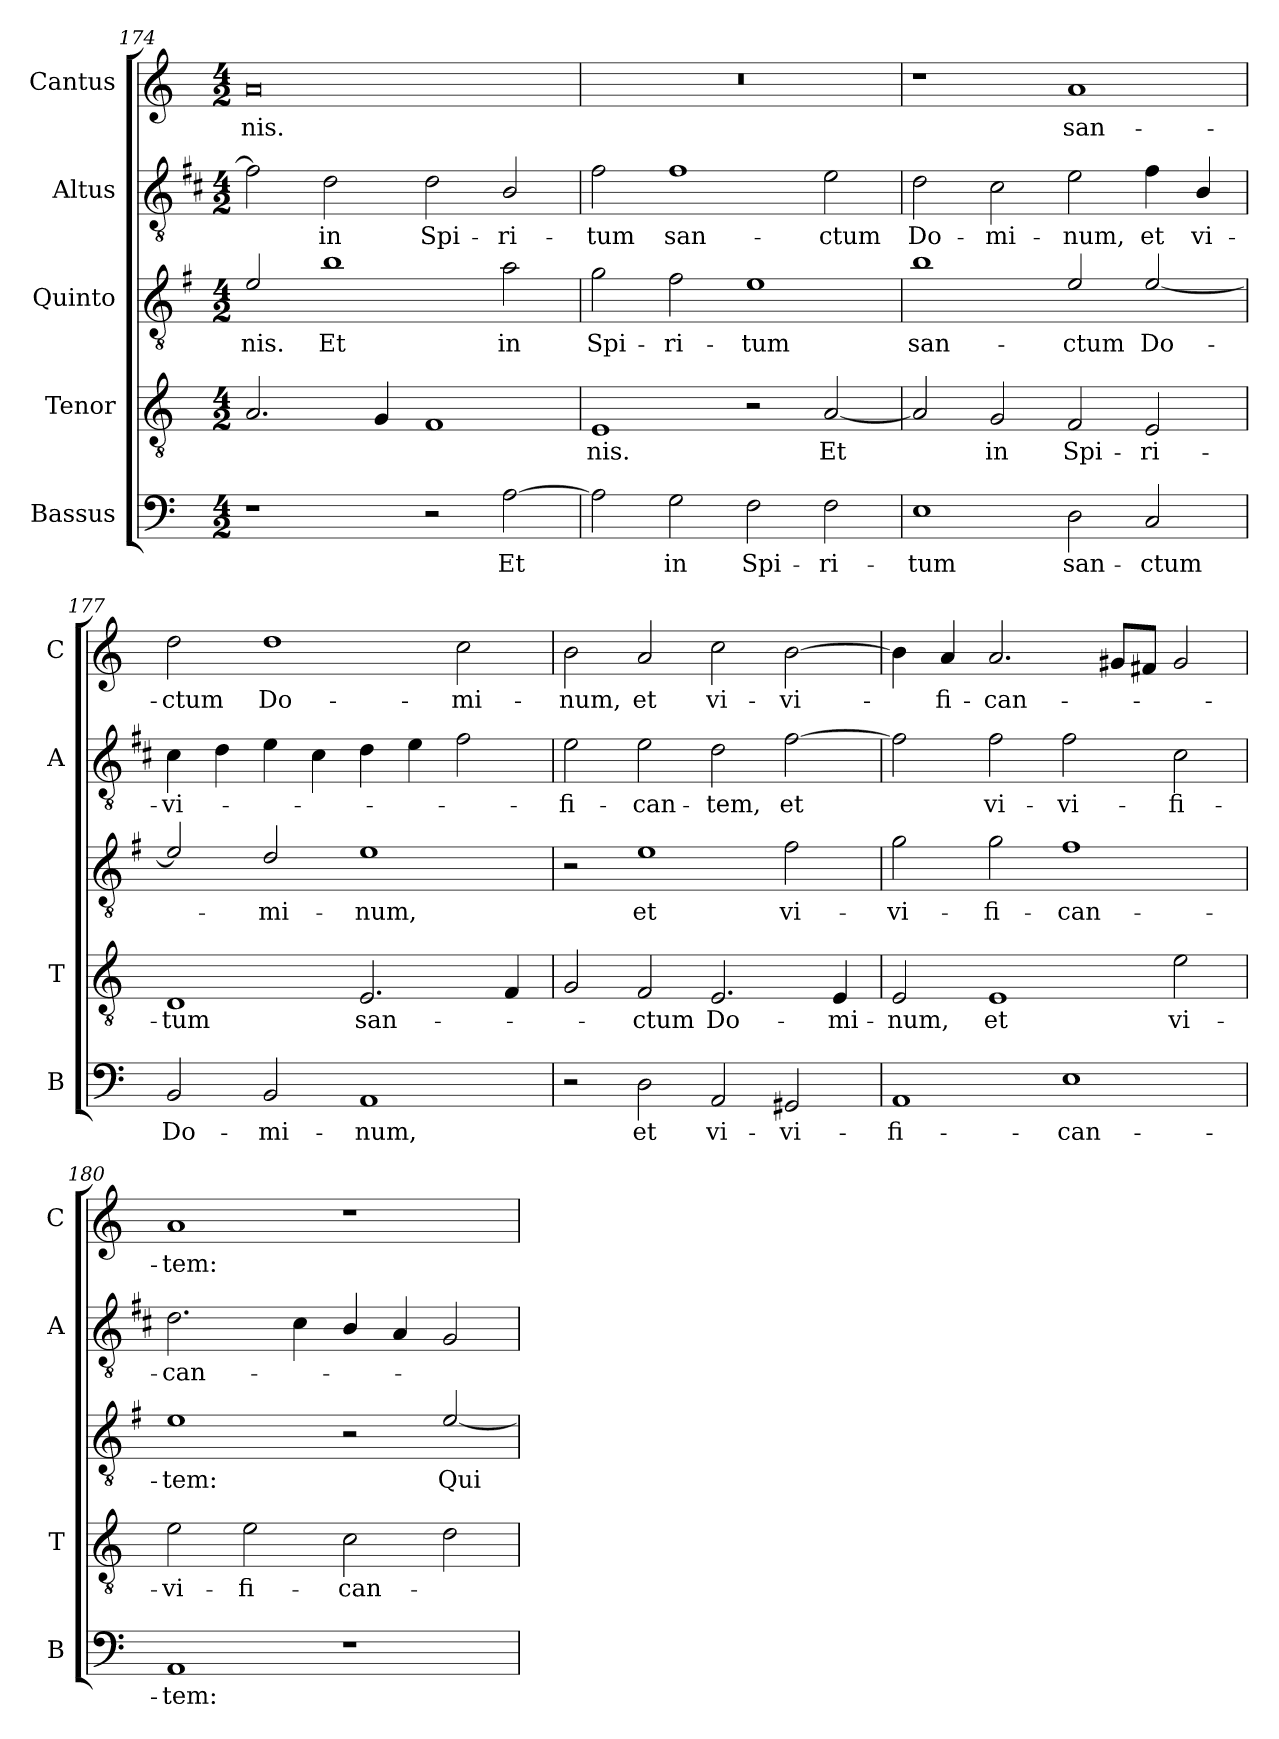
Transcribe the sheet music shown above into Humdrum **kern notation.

**kern	**text	**kern	**text	**kern	**text	**kern	**text	**kern	**text
*part5	*part5	*part4	*part4	*part3	*part3	*part2	*part2	*part1	*part1
*staff5	*staff5	*staff4	*staff4	*staff3	*staff3	*staff2	*staff2	*staff1	*staff1
*I"Bassus	*	*I"Tenor	*	*I"Quinto	*	*I"Altus	*	*I"Cantus	*
*I'B	*	*I'T	*	*	*	*I'A	*	*I'C	*
!!LO:LB:g=z
*clefF4	*	*clefGv2	*	*clefGv2	*	*clefGv2	*	*clefG2	*
*	*	*	*	*ITrd4c7	*	*ITrd1c2	*	*	*
*k[]	*	*k[]	*	*k[]	*	*k[]	*	*k[]	*
*C:	*	*C:	*	*C:	*	*C:	*	*C:	*
*M4/2	*	*M4/2	*	*M4/2	*	*M4/2	*	*M4/2	*
=174	=174	=174	=174	=174	=174	=174	=174	=174	=174
!	!	!	!	!	!LO:LY:b	!	!	!	!LO:LY:b
1r	.	2.A/	.	2A/	-nis.	2e\]	.	0a	-nis.
!	!	!	!	!	!LO:LY:b	!	!LO:LY:b	!	!
.	.	.	.	1e	Et	2c\	in	.	.
.	.	4G/	.	.	.	.	.	.	.
!	!	!	!	!	!	!	!LO:LY:b	!	!
2r	.	1F	.	.	.	2c\	Spi-	.	.
!	!LO:LY:b	!	!	!	!LO:LY:b	!	!LO:LY:b	!	!
[2A\	Et	.	.	2d\	in	2A/	-ri-	.	.
=175	=175	=175	=175	=175	=175	=175	=175	=175	=175
!	!	!	!LO:LY:b	!	!LO:LY:b	!	!LO:LY:b	!	!
2A\]	.	1E	-nis.	2c\	Spi-	2e\	-tum	0r	.
!	!LO:LY:b	!	!	!	!LO:LY:b	!	!LO:LY:b	!	!
2G\	in	.	.	2B\	-ri-	1e	san-	.	.
!	!LO:LY:b	!	!	!	!LO:LY:b	!	!	!	!
2F\	Spi-	2r	.	1A	-tum	.	.	.	.
!	!LO:LY:b	!	!LO:LY:b	!	!	!	!LO:LY:b	!	!
2F\	-ri-	[2A/	Et	.	.	2d\	-ctum	.	.
=176	=176	=176	=176	=176	=176	=176	=176	=176	=176
!	!LO:LY:b	!	!	!	!LO:LY:b	!	!LO:LY:b	!	!
1E	-tum	2A/]	.	1e	san-	2c\	Do-	1r	.
!	!	!	!LO:LY:b	!	!	!	!LO:LY:b	!	!
.	.	2G/	in	.	.	2B\	-mi-	.	.
!	!LO:LY:b	!	!LO:LY:b	!	!LO:LY:b	!	!LO:LY:b	!	!LO:LY:b
2D\	san-	2F/	Spi-	2A/	-ctum	2d\	-num,	1a	san-
!	!LO:LY:b	!	!LO:LY:b	!	!LO:LY:b	!	!LO:LY:b	!	!
2C/	-ctum	2E/	-ri-	[2A/	Do-	4e\	et	.	.
!	!	!	!	!	!	!	!LO:LY:b	!	!
.	.	.	.	.	.	4A/	vi-	.	.
=177	=177	=177	=177	=177	=177	=177	=177	=177	=177
!	!LO:LY:b	!	!LO:LY:b	!	!	!	!LO:LY:b	!	!LO:LY:b
2BB/	Do-	1D	-tum	2A/]	.	4B\	-vi-	2dd\	-ctum
.	.	.	.	.	.	4c\	.	.	.
!	!LO:LY:b	!	!	!	!LO:LY:b	!	!	!	!LO:LY:b
2BB/	-mi-	.	.	2G/	-mi-	4d\	.	1dd	Do-
.	.	.	.	.	.	4B\	.	.	.
!	!LO:LY:b	!	!LO:LY:b	!	!LO:LY:b	!	!	!	!
1AA	-num,	2.E/	san-	1A	-num,	4c\	.	.	.
.	.	.	.	.	.	4d\	.	.	.
!	!	!	!	!	!	!	!	!	!LO:LY:b
.	.	.	.	.	.	2e\	.	2cc\	-mi-
.	.	4F/	.	.	.	.	.	.	.
=178	=178	=178	=178	=178	=178	=178	=178	=178	=178
!	!	!	!	!	!	!	!LO:LY:b	!	!LO:LY:b
2r	.	2G/	.	2r	.	2d\	-fi-	2b\	-num,
!	!LO:LY:b	!	!LO:LY:b	!	!LO:LY:b	!	!LO:LY:b	!	!LO:LY:b
2D\	et	2F/	-ctum	1A	et	2d\	-can-	2a/	et
!	!LO:LY:b	!	!LO:LY:b	!	!	!	!LO:LY:b	!	!LO:LY:b
2AA/	vi-	2.E/	Do-	.	.	2c\	-tem,	2cc\	vi-
!	!LO:LY:b	!	!	!	!LO:LY:b	!	!LO:LY:b	!	!LO:LY:b
2GG#X/	-vi-	.	.	2B\	vi-	[2e\	et	[2b\	-vi-
!	!	!	!LO:LY:b	!	!	!	!	!	!
.	.	4E/	-mi-	.	.	.	.	.	.
=179	=179	=179	=179	=179	=179	=179	=179	=179	=179
!	!LO:LY:b	!	!LO:LY:b	!	!LO:LY:b	!	!	!	!
1AA	-fi-	2E/	-num,	2c\	-vi-	2e\]	.	4b\]	.
!	!	!	!	!	!	!	!	!	!LO:LY:b
.	.	.	.	.	.	.	.	4a/	-fi-
!	!	!	!LO:LY:b	!	!LO:LY:b	!	!LO:LY:b	!	!LO:LY:b
.	.	1E	et	2c\	-fi-	2e\	vi-	2.a/	-can-
!	!LO:LY:b	!	!	!	!LO:LY:b	!	!LO:LY:b	!	!
1E	-can-	.	.	1B	-can-	2e\	-vi-	.	.
.	.	.	.	.	.	.	.	8g#X/L	.
.	.	.	.	.	.	.	.	8f#X/J	.
!	!	!	!LO:LY:b	!	!	!	!LO:LY:b	!	!
.	.	2e\	vi-	.	.	2B\	-fi-	2g#/	.
!!LO:PB:g=z
=180	=180	=180	=180	=180	=180	=180	=180	=180	=180
!	!LO:LY:b	!	!LO:LY:b	!	!LO:LY:b	!	!LO:LY:b	!	!LO:LY:b
1AA	-tem:	2e\	-vi-	1A	-tem:	2.c\	-can-	1a	-tem:
!	!	!	!LO:LY:b	!	!	!	!	!	!
.	.	2e\	-fi-	.	.	.	.	.	.
.	.	.	.	.	.	4B\	.	.	.
!	!	!	!LO:LY:b	!	!	!	!	!	!
1r	.	2c\	-can-	2r	.	4A/	.	1r	.
.	.	.	.	.	.	4G/	.	.	.
!	!	!	!	!	!LO:LY:b	!	!	!	!
.	.	2d\	.	[2A/	Qui	2F/	.	.	.
=	=	=	=	=	=	=	=	=	=
*-	*-	*-	*-	*-	*-	*-	*-	*-	*-
